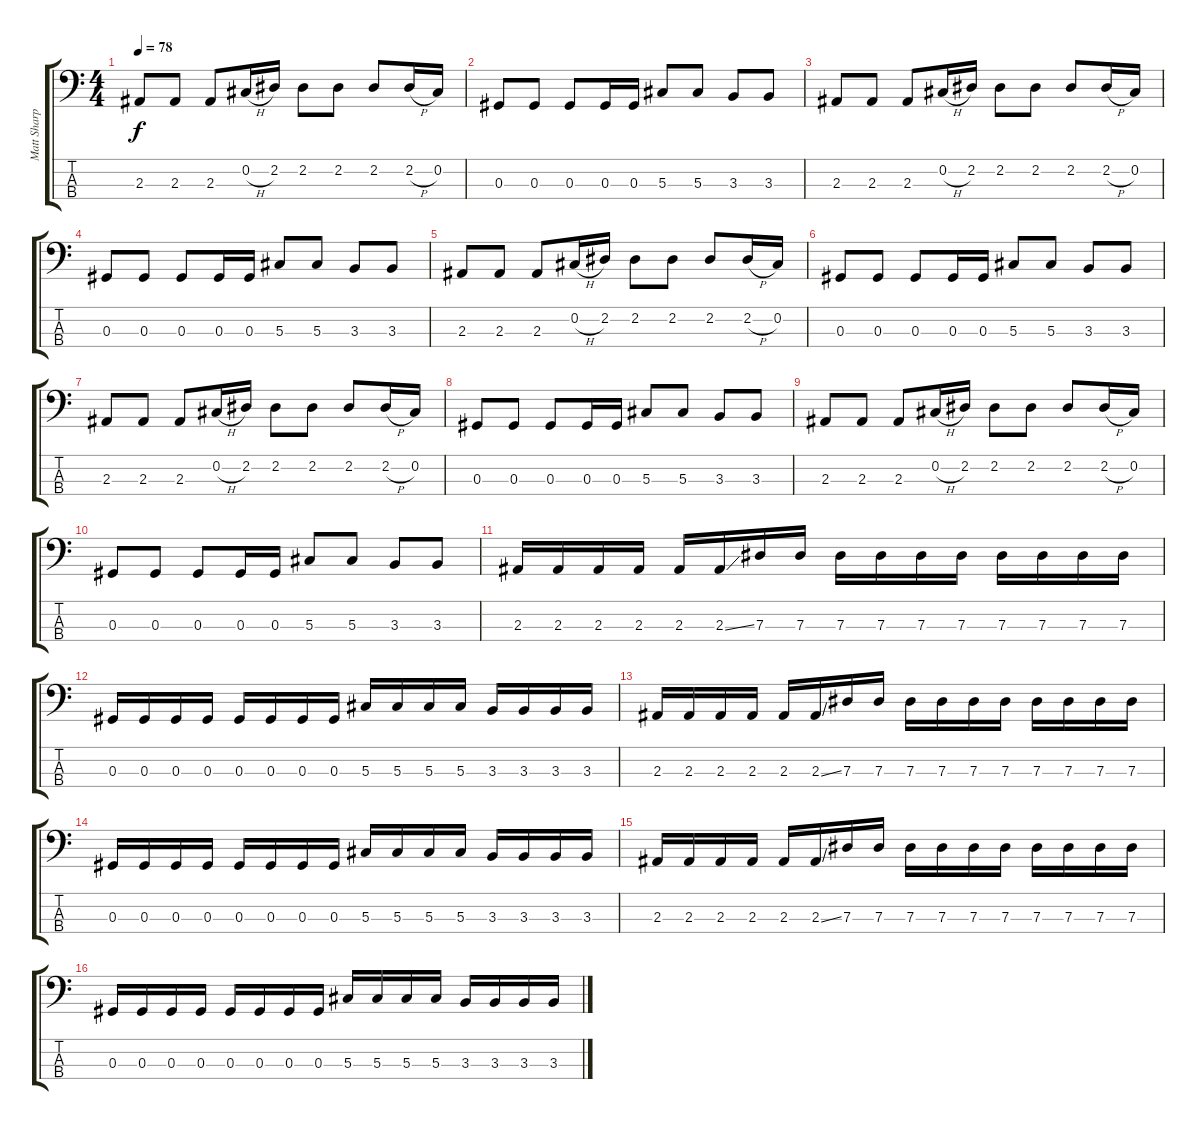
\track ("Matt Sharp" "Matt Sharp") {instrument electricbassfinger}
\staff {score tabs}
\tuning (Gb2 Db2 Ab1 Eb1) {hide}
\ts (4 4)
\tempo 78
\clef f4
\ks c
2.3.8{dy f} 2.3.8 2.3.8 0.2{h}.16 2.2.16 2.2.8 2.2.8 2.2.8 2.2{h}.16 0.2.16 |
0.3.8 0.3.8 0.3.8 0.3.16 0.3.16 5.3.8 5.3.8 3.3.8 3.3.8 |
2.3.8 2.3.8 2.3.8 0.2{h}.16 2.2.16 2.2.8 2.2.8 2.2.8 2.2{h}.16 0.2.16 |
0.3.8 0.3.8 0.3.8 0.3.16 0.3.16 5.3.8 5.3.8 3.3.8 3.3.8 |
2.3.8 2.3.8 2.3.8 0.2{h}.16 2.2.16 2.2.8 2.2.8 2.2.8 2.2{h}.16 0.2.16 |
0.3.8 0.3.8 0.3.8 0.3.16 0.3.16 5.3.8 5.3.8 3.3.8 3.3.8 |
2.3.8 2.3.8 2.3.8 0.2{h}.16 2.2.16 2.2.8 2.2.8 2.2.8 2.2{h}.16 0.2.16 |
0.3.8 0.3.8 0.3.8 0.3.16 0.3.16 5.3.8 5.3.8 3.3.8 3.3.8 |
2.3.8 2.3.8 2.3.8 0.2{h}.16 2.2.16 2.2.8 2.2.8 2.2.8 2.2{h}.16 0.2.16 |
0.3.8 0.3.8 0.3.8 0.3.16 0.3.16 5.3.8 5.3.8 3.3.8 3.3.8 |
2.3.16 2.3.16 2.3.16 2.3.16 2.3.16 2.3{ss}.16 7.3.16 7.3.16 7.3.16 7.3.16 7.3.16 7.3.16 7.3.16 7.3.16 7.3.16 7.3.16 |
0.3.16 0.3.16 0.3.16 0.3.16 0.3.16 0.3.16 0.3.16 0.3.16 5.3.16 5.3.16 5.3.16 5.3.16 3.3.16 3.3.16 3.3.16 3.3.16 |
2.3.16 2.3.16 2.3.16 2.3.16 2.3.16 2.3{ss}.16 7.3.16 7.3.16 7.3.16 7.3.16 7.3.16 7.3.16 7.3.16 7.3.16 7.3.16 7.3.16 |
0.3.16 0.3.16 0.3.16 0.3.16 0.3.16 0.3.16 0.3.16 0.3.16 5.3.16 5.3.16 5.3.16 5.3.16 3.3.16 3.3.16 3.3.16 3.3.16 |
2.3.16 2.3.16 2.3.16 2.3.16 2.3.16 2.3{ss}.16 7.3.16 7.3.16 7.3.16 7.3.16 7.3.16 7.3.16 7.3.16 7.3.16 7.3.16 7.3.16 |
0.3.16 0.3.16 0.3.16 0.3.16 0.3.16 0.3.16 0.3.16 0.3.16 5.3.16 5.3.16 5.3.16 5.3.16 3.3.16 3.3.16 3.3.16 3.3.16
